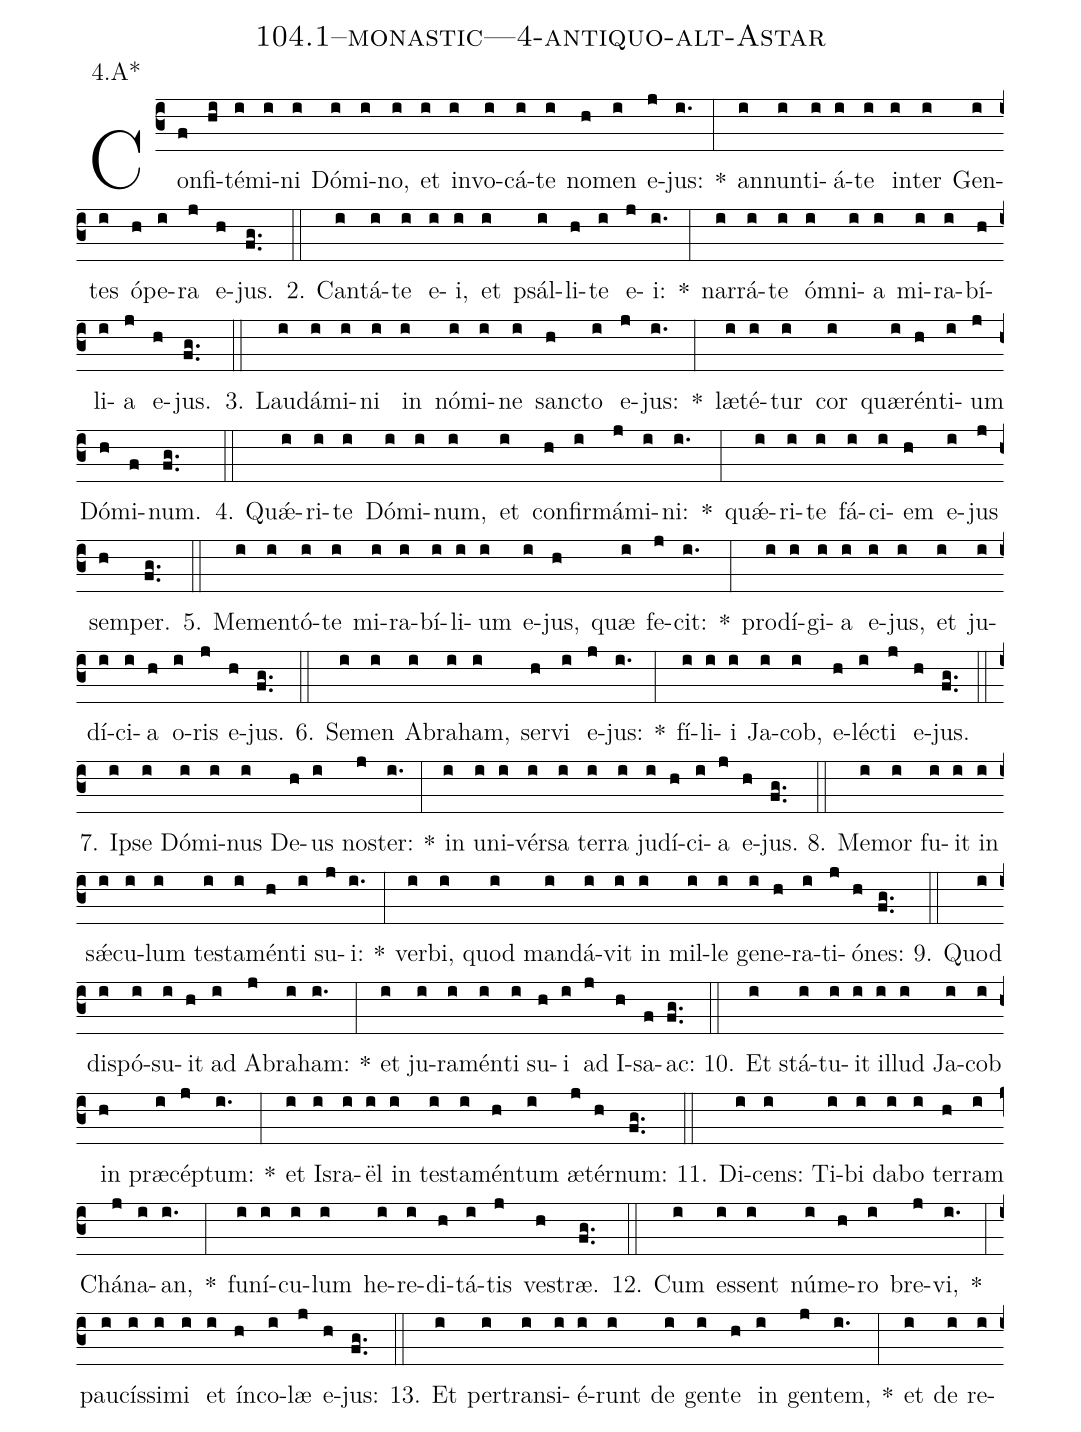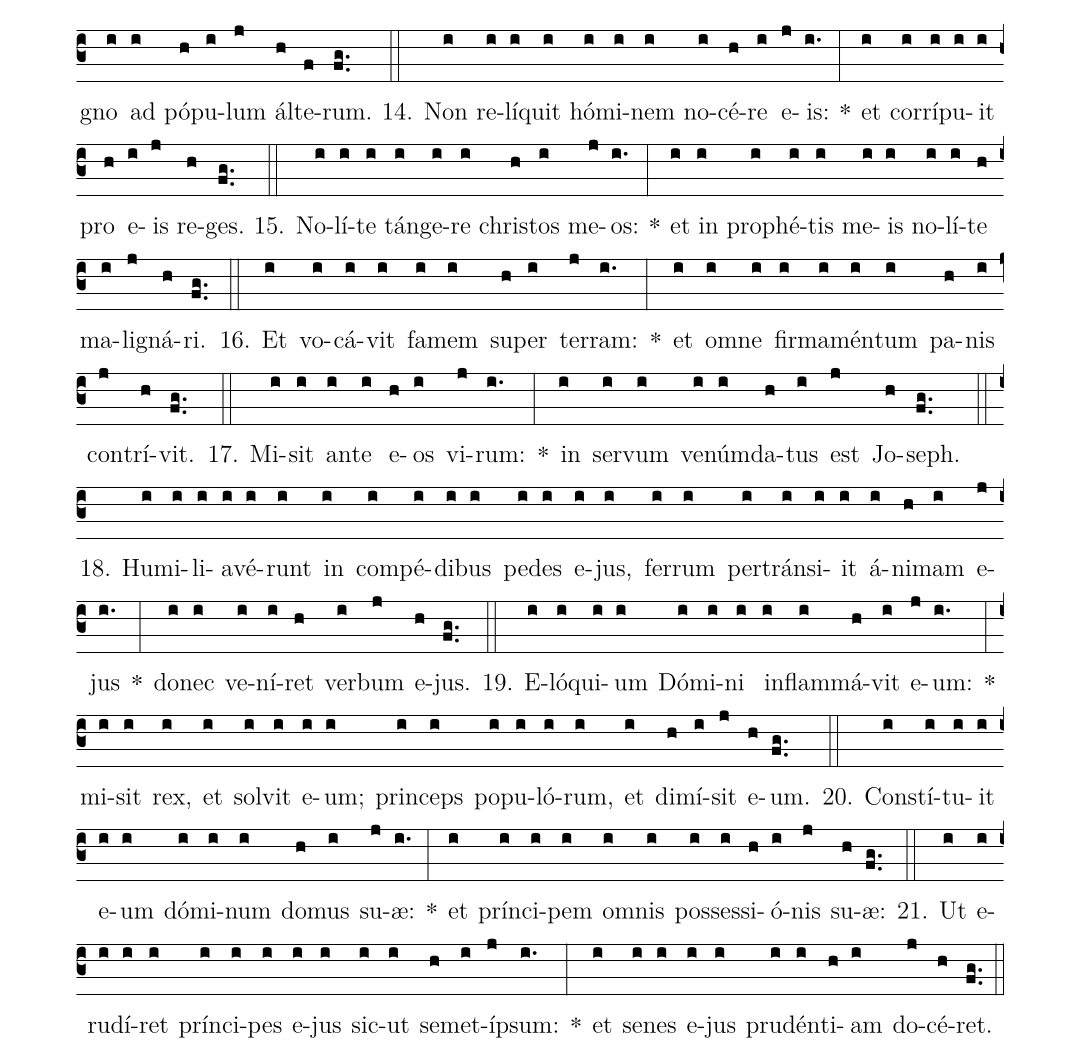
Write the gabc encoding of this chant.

name: 104.1--monastic---4-antiquo-alt-Astar;
annotation: 4.A*;
%%
(c3)Con(f)fi(hi)té(i)mi(i)ni(i) Dó(i)mi(i)no,(i) et(i) in(i)vo(i)cá(i)te(i) no(h)men(i) e(j)jus:(i.) *(:) an(i)nun(i)ti(i)á(i)te(i) in(i)ter(i) Gen(i)tes(i) ó(h)pe(i)ra(j) e(h)jus.(fg..) (::)
2. Can(i)tá(i)te(i) e(i)i,(i) et(i) psál(i)li(h)te(i) e(j)i:(i.) *(:) nar(i)rá(i)te(i) óm(i)ni(i)a(i) mi(i)ra(i)bí(h)li(i)a(j) e(h)jus.(fg..) (::)
3. Lau(i)dá(i)mi(i)ni(i) in(i) nó(i)mi(i)ne(i) sanc(h)to(i) e(j)jus:(i.) *(:) læ(i)té(i)tur(i) cor(i) quæ(i)rén(h)ti(i)um(j) Dó(h)mi(f)num.(fg..) (::)
4. Quǽ(i)ri(i)te(i) Dó(i)mi(i)num,(i) et(i) con(h)fir(i)má(j)mi(i)ni:(i.) *(:) quǽ(i)ri(i)te(i) fá(i)ci(i)em(h) e(i)jus(j) sem(h)per.(fg..) (::)
5. Me(i)men(i)tó(i)te(i) mi(i)ra(i)bí(i)li(i)um(i) e(i)jus,(h) quæ(i) fe(j)cit:(i.) *(:) prod(i)í(i)gi(i)a(i) e(i)jus,(i) et(i) ju(i)dí(i)ci(i)a(h) o(i)ris(j) e(h)jus.(fg..) (::)
6. Se(i)men(i) A(i)bra(i)ham,(i) ser(h)vi(i) e(j)jus:(i.) *(:) fí(i)li(i)i(i) Ja(i)cob,(i) e(h)léc(i)ti(j) e(h)jus.(fg..) (::)
7. Ip(i)se(i) Dó(i)mi(i)nus(i) De(h)us(i) nos(j)ter:(i.) *(:) in(i) u(i)ni(i)vér(i)sa(i) ter(i)ra(i) ju(i)dí(h)ci(i)a(j) e(h)jus.(fg..) (::)
8. Me(i)mor(i) fu(i)it(i) in(i) sǽ(i)cu(i)lum(i) tes(i)ta(i)mén(h)ti(i) su(j)i:(i.) *(:) ver(i)bi,(i) quod(i) man(i)dá(i)vit(i) in(i) mil(i)le(i) ge(i)ne(h)ra(i)ti(j)ó(h)nes:(fg..) (::)
9. Quod(i) dis(i)pó(i)su(i)it(h) ad(i) A(j)bra(i)ham:(i.) *(:) et(i) ju(i)ra(i)mén(i)ti(i) su(h)i(i) ad(j) I(h)sa(f)ac:(fg..) (::)
10. Et(i) stá(i)tu(i)it(i) il(i)lud(i) Ja(i)cob(i) in(h) præ(i)cép(j)tum:(i.) *(:) et(i) Is(i)ra(i)ël(i) in(i) tes(i)ta(i)mén(h)tum(i) æ(j)tér(h)num:(fg..) (::)
11. Di(i)cens:(i) Ti(i)bi(i) da(i)bo(i) ter(h)ram(i) Chá(j)na(i)an,(i.) *(:) fu(i)ní(i)cu(i)lum(i) he(i)re(i)di(h)tá(i)tis(j) ves(h)træ.(fg..) (::)
12. Cum(i) es(i)sent(i) nú(i)me(h)ro(i) bre(j)vi,(i.) *(:) pau(i)cís(i)si(i)mi(i) et(i) ín(h)co(i)læ(j) e(h)jus:(fg..) (::)
13. Et(i) per(i)trans(i)i(i)é(i)runt(i) de(i) gen(i)te(h) in(i) gen(j)tem,(i.) *(:) et(i) de(i) re(i)gno(i) ad(i) pó(h)pu(i)lum(j) ál(h)te(f)rum.(fg..) (::)
14. Non(i) re(i)lí(i)quit(i) hó(i)mi(i)nem(i) no(i)cé(h)re(i) e(j)is:(i.) *(:) et(i) cor(i)rí(i)pu(i)it(i) pro(h) e(i)is(j) re(h)ges.(fg..) (::)
15. No(i)lí(i)te(i) tán(i)ge(i)re(i) chris(h)tos(i) me(j)os:(i.) *(:) et(i) in(i) pro(i)phé(i)tis(i) me(i)is(i) no(i)lí(i)te(h) ma(i)li(j)gná(h)ri.(fg..) (::)
16. Et(i) vo(i)cá(i)vit(i) fa(i)mem(i) su(h)per(i) ter(j)ram:(i.) *(:) et(i) om(i)ne(i) fir(i)ma(i)mén(i)tum(i) pa(h)nis(i) con(j)trí(h)vit.(fg..) (::)
17. Mi(i)sit(i) an(i)te(i) e(h)os(i) vi(j)rum:(i.) *(:) in(i) ser(i)vum(i) ve(i)núm(i)da(h)tus(i) est(j) Jo(h)seph.(fg..) (::)
18. Hu(i)mi(i)li(i)a(i)vé(i)runt(i) in(i) com(i)pé(i)di(i)bus(i) pe(i)des(i) e(i)jus,(i) fer(i)rum(i) per(i)tráns(i)i(i)it(i) á(i)ni(h)mam(i) e(j)jus(i.) *(:) do(i)nec(i) ve(i)ní(i)ret(h) ver(i)bum(j) e(h)jus.(fg..) (::)
19. E(i)ló(i)qui(i)um(i) Dó(i)mi(i)ni(i) in(i)flam(i)má(h)vit(i) e(j)um:(i.) *(:) mi(i)sit(i) rex,(i) et(i) sol(i)vit(i) e(i)um;(i) prin(i)ceps(i) po(i)pu(i)ló(i)rum,(i) et(i) di(h)mí(i)sit(j) e(h)um.(fg..) (::)
20. Con(i)stí(i)tu(i)it(i) e(i)um(i) dó(i)mi(i)num(i) do(h)mus(i) su(j)æ:(i.) *(:) et(i) prín(i)ci(i)pem(i) om(i)nis(i) pos(i)ses(i)si(h)ó(i)nis(j) su(h)æ:(fg..) (::)
21. Ut(i) e(i)ru(i)dí(i)ret(i) prín(i)ci(i)pes(i) e(i)jus(i) sic(i)ut(i) se(h)met(i)íp(j)sum:(i.) *(:) et(i) se(i)nes(i) e(i)jus(i) pru(i)dén(i)ti(h)am(i) do(j)cé(h)ret.(fg..) (::)
